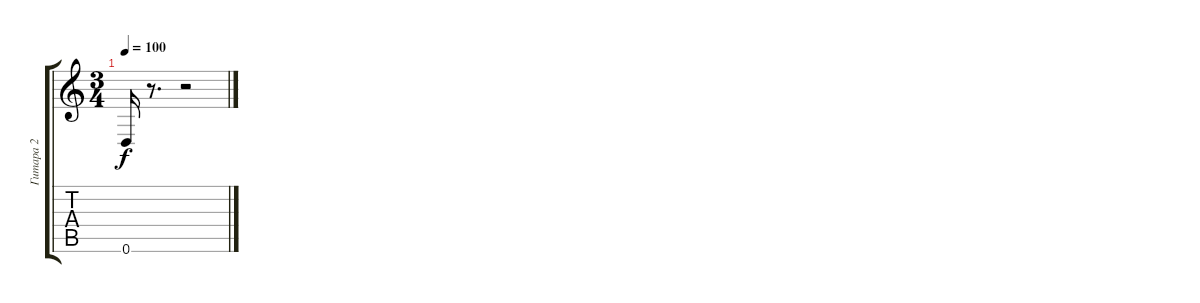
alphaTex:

\track ("Гитара 2" "Гитара 2") {instrument electricguitarclean}
\staff {score tabs}
\tuning (D4 A3 F3 C3 G2 D2) {hide}
\ts (3 4)
\tempo 100
\clef g2
\ks c
0.6.16{dy f} r.8{d} r.2
